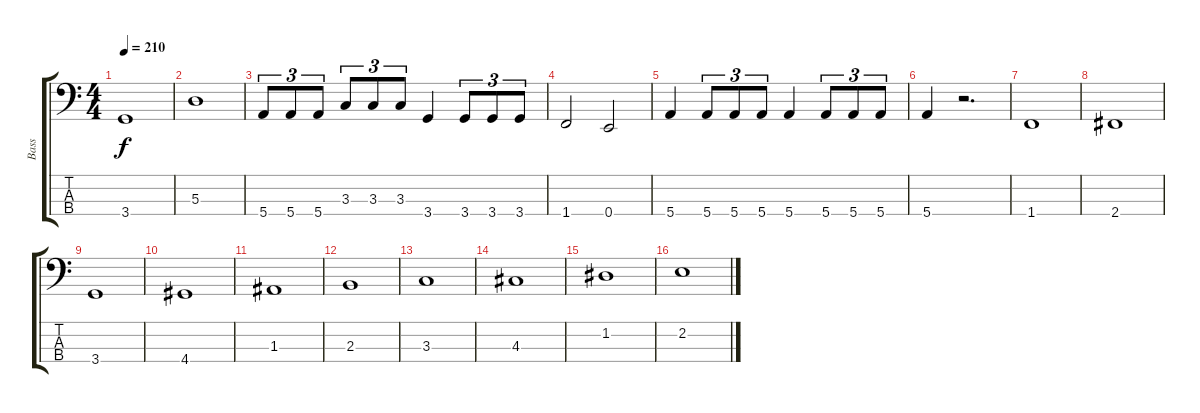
\track ("Bass" "Bass") {instrument electricbasspick}
\staff {score tabs}
\tuning (G2 D2 A1 E1) {hide}
\ts (4 4)
\tempo 210
\clef f4
\ks c
3.4.1{dy f instrument electricbasspick} |
5.3.1 |
5.4.8{tu (3 2)} 5.4.8{tu (3 2)} 5.4.8{tu (3 2)} 3.3.8{tu (3 2)} 3.3.8{tu (3 2)} 3.3.8{tu (3 2)} 3.4.4 3.4.8{tu (3 2)} 3.4.8{tu (3 2)} 3.4.8{tu (3 2)} |
1.4.2 0.4.2 |
5.4.4 5.4.8{tu (3 2)} 5.4.8{tu (3 2)} 5.4.8{tu (3 2)} 5.4.4 5.4.8{tu (3 2)} 5.4.8{tu (3 2)} 5.4.8{tu (3 2)} |
5.4.4 r.2{d} |
1.4.1{volume 0} |
2.4.1 |
3.4.1 |
4.4.1 |
1.3.1 |
2.3.1 |
3.3.1 |
4.3.1 |
1.2.1 |
2.2.1
